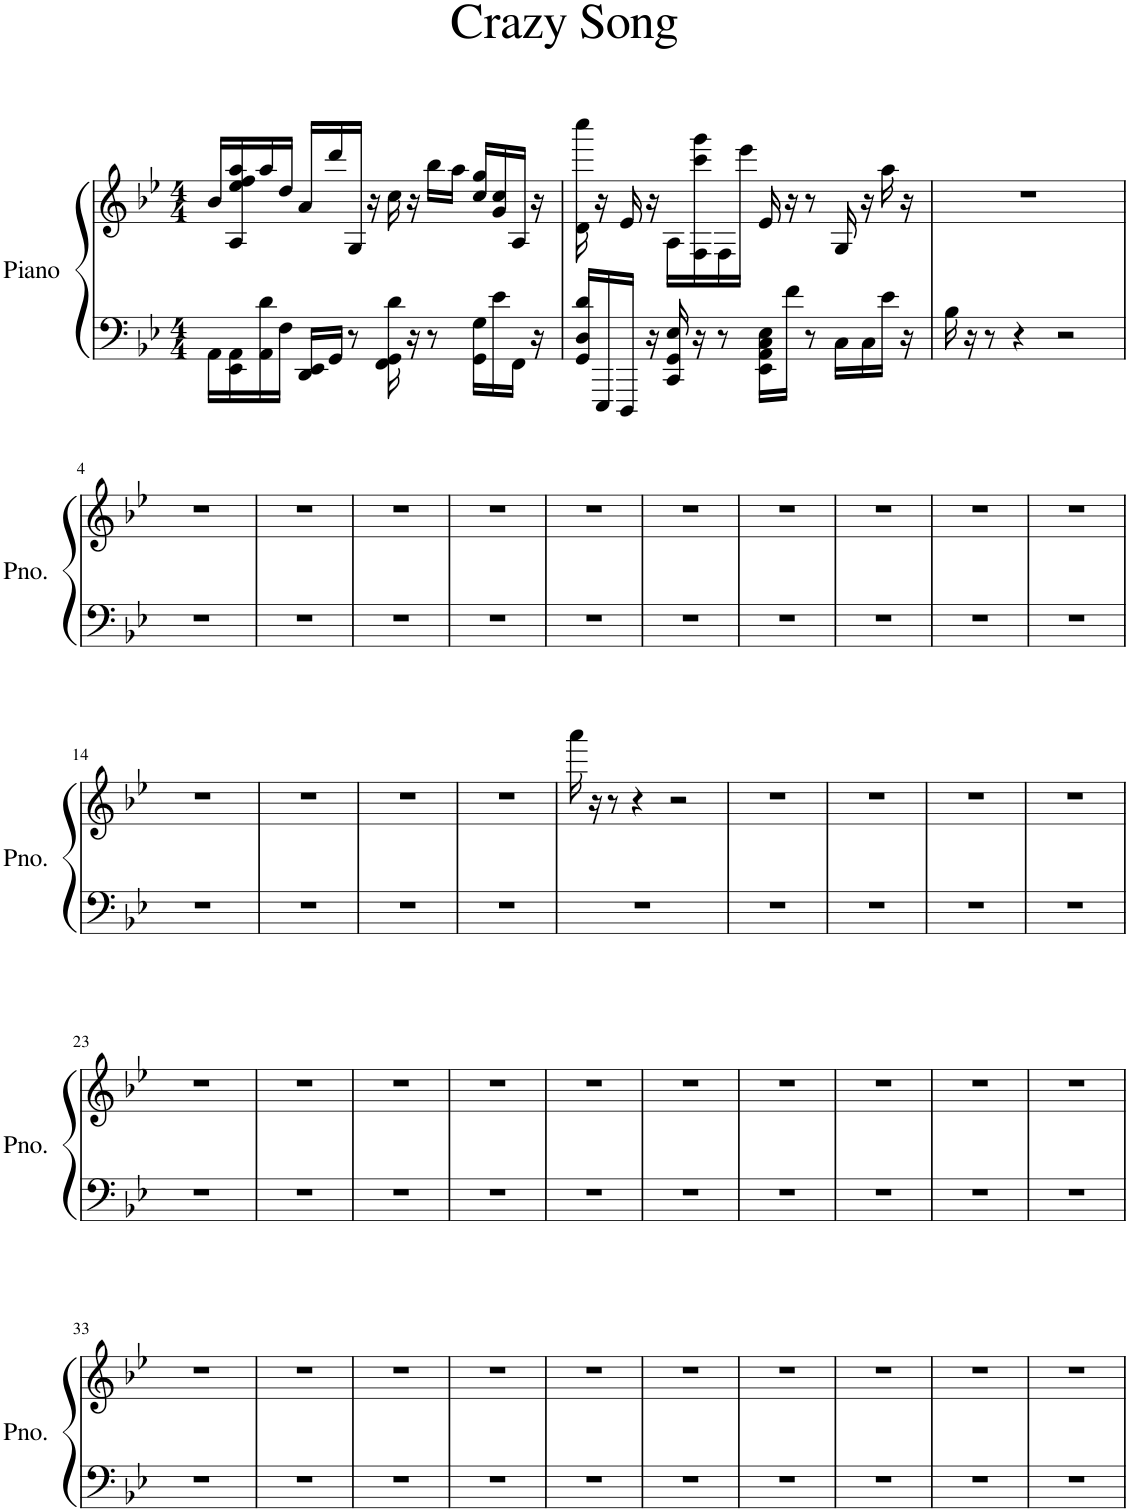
**kern	**kern
*part1	*part1
*staff2	*staff1
*I"Piano	*
*I'Pno.	*
*clefF4	*clefG2
*k[b-e-]	*k[b-e-]
*M4/4	*M4/4
=1	=1
16AA\LL	16b-/LL
16EE-\ 16AA\	16A/ 16ee-/ 16ff/ 16aa/
16AA\ 16d\	16aa/
16F\JJ	16dd/JJ
16DD/ 16EE-/LL	16a/LL
16GG/JJ	16ddd/
8r	16G/JJ
.	16r
16FF\ 16GG\ 16d\	16cc\
16r	16r
8r	16bb-\LL
.	16aa\JJ
16GG\ 16G\LL	16cc/ 16gg/LL
16e-\	16g/ 16cc/
16FF\JJ	16A/JJ
16r	16r
=2	=2
16GG/ 16D/ 16d/LL	16d\ 16cccc\
16EEE-/	16r
16DDD/JJ	16e-/
16r	16r
16CC/ 16GG/ 16E-/	16A\LL
16r	16F\ 16ccc\ 16ggg\
8r	16F\
.	16eee-\JJ
16EE-\ 16AA\ 16C\ 16E-\LL	16e-/
16f\JJ	16r
8r	8r
16C\LL	16G/
16C\	16r
16e-\JJ	16aa\
16r	16r
=3	=3
16B-\	1r
16r	.
8r	.
4r	.
2r	.
!!LO:LB:g=z
=4	=4
1r	1r
=5	=5
1r	1r
=6	=6
1r	1r
=7	=7
1r	1r
=8	=8
1r	1r
=9	=9
1r	1r
=10	=10
1r	1r
=11	=11
1r	1r
=12	=12
1r	1r
=13	=13
1r	1r
!!LO:LB:g=z
=14	=14
1r	1r
=15	=15
1r	1r
=16	=16
1r	1r
=17	=17
1r	1r
=18	=18
1r	16aaa\
.	16r
.	8r
.	4r
.	2r
=19	=19
1r	1r
=20	=20
1r	1r
=21	=21
1r	1r
=22	=22
1r	1r
!!LO:LB:g=z
=23	=23
1r	1r
=24	=24
1r	1r
=25	=25
1r	1r
=26	=26
1r	1r
=27	=27
1r	1r
=28	=28
1r	1r
=29	=29
1r	1r
=30	=30
1r	1r
=31	=31
1r	1r
=32	=32
1r	1r
!!LO:LB:g=z
=33	=33
1r	1r
=34	=34
1r	1r
=35	=35
1r	1r
=36	=36
1r	1r
=37	=37
1r	1r
=38	=38
1r	1r
=39	=39
1r	1r
=40	=40
1r	1r
=41	=41
1r	1r
=42	=42
1r	1r
=	=
*-	*-
